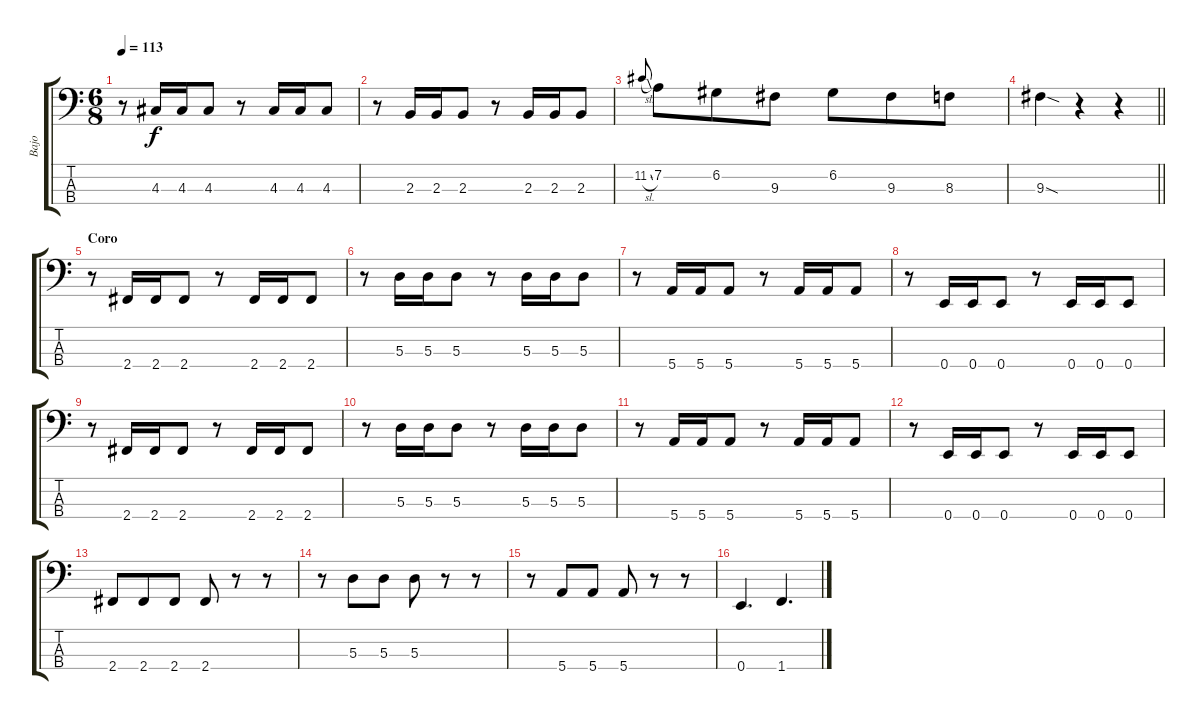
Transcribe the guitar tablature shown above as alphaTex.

\track ("Bajo" "Bajo") {instrument electricbassfinger}
\staff {score tabs}
\tuning (G2 D2 A1 E1) {hide}
\ts (6 8)
\tempo 113
\clef f4
\ks c
r.8{dy f} 4.3.16 4.3.16 4.3.8 r.8 4.3.16 4.3.16 4.3.8 |
r.8 2.3.16 2.3.16 2.3.8 r.8 2.3.16 2.3.16 2.3.8 |
11.2{sl}.8{gr onbeat} 7.2.8 6.2.8 9.3.8 6.2.8 9.3.8 8.3.8 |
\barLineRight lightlight
9.3{sod}.4 r.4 r.4 |
\section ("" "Coro")
r.8 2.4.16 2.4.16 2.4.8 r.8 2.4.16 2.4.16 2.4.8 |
r.8 5.3.16 5.3.16 5.3.8 r.8 5.3.16 5.3.16 5.3.8 |
r.8 5.4.16 5.4.16 5.4.8 r.8 5.4.16 5.4.16 5.4.8 |
r.8 0.4.16 0.4.16 0.4.8 r.8 0.4.16 0.4.16 0.4.8 |
r.8 2.4.16 2.4.16 2.4.8 r.8 2.4.16 2.4.16 2.4.8 |
r.8 5.3.16 5.3.16 5.3.8 r.8 5.3.16 5.3.16 5.3.8 |
r.8 5.4.16 5.4.16 5.4.8 r.8 5.4.16 5.4.16 5.4.8 |
r.8 0.4.16 0.4.16 0.4.8 r.8 0.4.16 0.4.16 0.4.8 |
2.4.8 2.4.8 2.4.8 2.4.8 r.8 r.8 |
r.8 5.3.8 5.3.8 5.3.8 r.8 r.8 |
r.8 5.4.8 5.4.8 5.4.8 r.8 r.8 |
0.4.4{d} 1.4.4{d}
